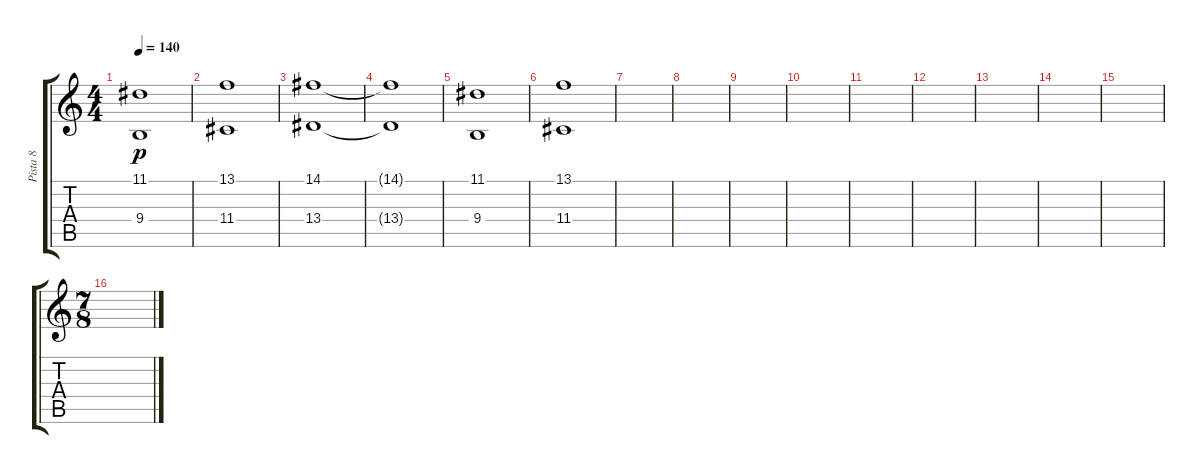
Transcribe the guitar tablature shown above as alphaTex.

\track ("Pista 8" "Pista 8") {instrument pad2warm}
\staff {score tabs}
\tuning (E4 B3 G3 D3 A2 E2) {hide}
\ts (4 4)
\tempo 140
\clef g2
\ks c
(11.1 9.4).1{dy p} |
(13.1 11.4).1 |
(14.1 13.4).1 |
(14.1{t} 13.4{t}).1 |
(11.1 9.4).1 |
(13.1 11.4).1 |
|
|
|
|
|
|
|
|
|
\ts (7 8)
